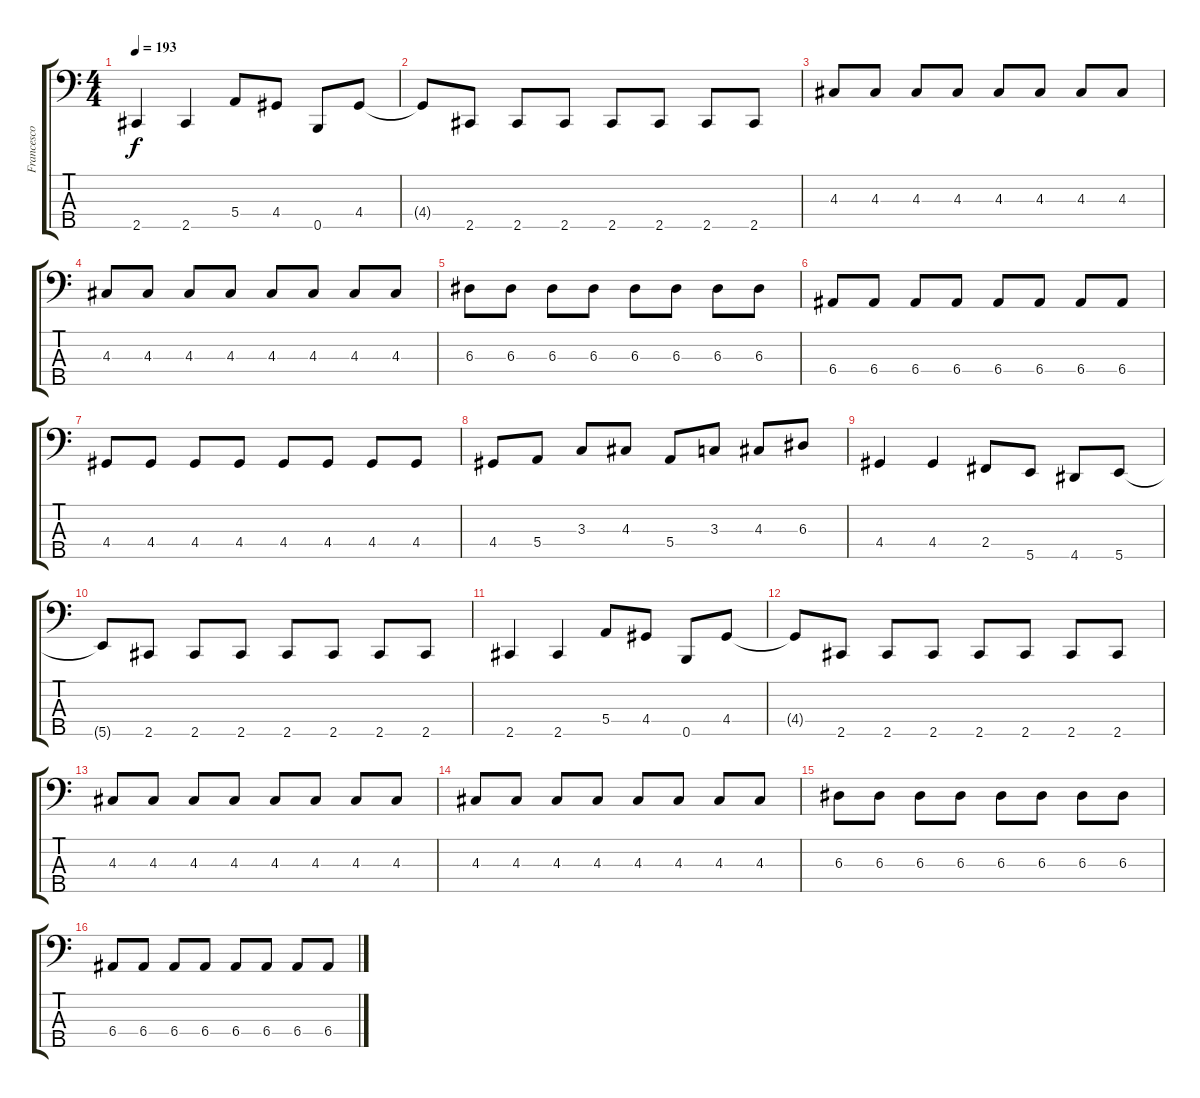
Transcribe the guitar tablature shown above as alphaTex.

\track ("Francesco Bucci" "Francesco ") {instrument electricbassfinger}
\staff {score tabs}
\tuning (G2 D2 A1 E1 B0) {hide}
\ts (4 4)
\tempo 193
\clef f4
\ks c
2.5.4{dy f} 2.5.4 5.4.8 4.4.8 0.5.8 4.4.8 |
4.4{t}.8 2.5.8 2.5.8 2.5.8 2.5.8 2.5.8 2.5.8 2.5.8 |
4.3.8 4.3.8 4.3.8 4.3.8 4.3.8 4.3.8 4.3.8 4.3.8 |
4.3.8 4.3.8 4.3.8 4.3.8 4.3.8 4.3.8 4.3.8 4.3.8 |
6.3.8 6.3.8 6.3.8 6.3.8 6.3.8 6.3.8 6.3.8 6.3.8 |
6.4.8 6.4.8 6.4.8 6.4.8 6.4.8 6.4.8 6.4.8 6.4.8 |
4.4.8 4.4.8 4.4.8 4.4.8 4.4.8 4.4.8 4.4.8 4.4.8 |
4.4.8 5.4.8 3.3.8 4.3.8 5.4.8 3.3.8 4.3.8 6.3.8 |
4.4.4 4.4.4 2.4.8 5.5.8 4.5.8 5.5.8 |
5.5{t}.8 2.5.8 2.5.8 2.5.8 2.5.8 2.5.8 2.5.8 2.5.8 |
2.5.4 2.5.4 5.4.8 4.4.8 0.5.8 4.4.8 |
4.4{t}.8 2.5.8 2.5.8 2.5.8 2.5.8 2.5.8 2.5.8 2.5.8 |
4.3.8 4.3.8 4.3.8 4.3.8 4.3.8 4.3.8 4.3.8 4.3.8 |
4.3.8 4.3.8 4.3.8 4.3.8 4.3.8 4.3.8 4.3.8 4.3.8 |
6.3.8 6.3.8 6.3.8 6.3.8 6.3.8 6.3.8 6.3.8 6.3.8 |
6.4.8 6.4.8 6.4.8 6.4.8 6.4.8 6.4.8 6.4.8 6.4.8
